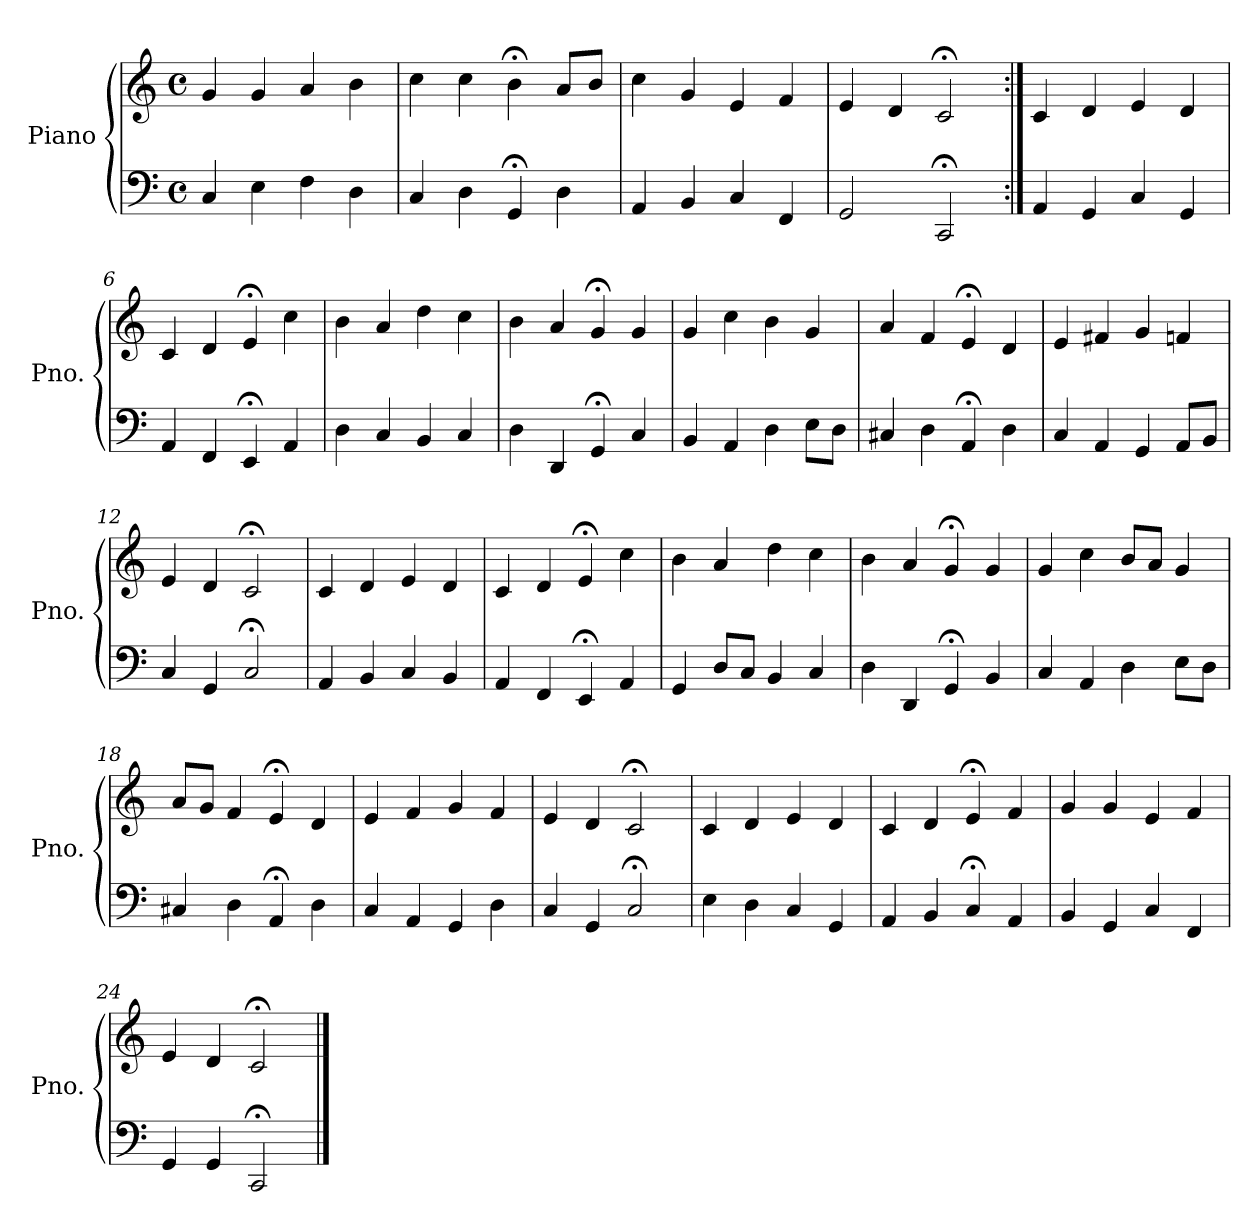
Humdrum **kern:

**kern	**kern
*part1	*part1
*staff2	*staff1
*I"Piano	*
*I'Pno.	*
*clefF4	*clefG2
*k[]	*k[]
*M4/4	*M4/4
*met(c)	*met(c)
=1	=1
4C/	4g/
4E\	4g/
4F\	4a/
4D\	4b\
=2	=2
4C/	4cc\
4D\	4cc\
4GG;</	4b;<\
4D\	8a/L
.	8b/J
=3	=3
4AA/	4cc\
4BB/	4g/
4C/	4e/
4FF/	4f/
=4	=4
2GG/	4e/
.	4d/
2CC;</	2c;</
=5:|!	=5:|!
4AA/	4c/
4GG/	4d/
4C/	4e/
4GG/	4d/
=6	=6
4AA/	4c/
4FF/	4d/
4EE;</	4e;</
4AA/	4cc\
=7	=7
4D\	4b\
4C/	4a/
4BB/	4dd\
4C/	4cc\
!!LO:LB:g=z
=8	=8
4D\	4b\
4DD/	4a/
4GG;</	4g;</
4C/	4g/
=9	=9
4BB/	4g/
4AA/	4cc\
4D\	4b\
8E\L	4g/
8D\J	.
=10	=10
4C#X/	4a/
4D\	4f/
4AA;</	4e;</
4D\	4d/
=11	=11
4C/	4e/
4AA/	4f#X/
4GG/	4g/
8AA/L	4fn/
8BB/J	.
=12	=12
4C/	4e/
4GG/	4d/
2C;</	2c;</
=13	=13
4AA/	4c/
4BB/	4d/
4C/	4e/
4BB/	4d/
=14	=14
4AA/	4c/
4FF/	4d/
4EE;</	4e;</
4AA/	4cc\
!!LO:LB:g=z
=15	=15
4GG/	4b\
8D/L	4a/
8C/J	.
4BB/	4dd\
4C/	4cc\
=16	=16
4D\	4b\
4DD/	4a/
4GG;</	4g;</
4BB/	4g/
=17	=17
4C/	4g/
4AA/	4cc\
4D\	8b/L
.	8a/J
8E\L	4g/
8D\J	.
=18	=18
4C#X/	8a/L
.	8g/J
4D\	4f/
4AA;</	4e;</
4D\	4d/
=19	=19
4C/	4e/
4AA/	4f/
4GG/	4g/
4D\	4f/
=20	=20
4C/	4e/
4GG/	4d/
2C;</	2c;</
=21	=21
4E\	4c/
4D\	4d/
4C/	4e/
4GG/	4d/
!!LO:LB:g=z
=22	=22
4AA/	4c/
4BB/	4d/
4C;</	4e;</
4AA/	4f/
=23	=23
4BB/	4g/
4GG/	4g/
4C/	4e/
4FF/	4f/
=24	=24
4GG/	4e/
4GG/	4d/
2CC;</	2c;</
==	==
*-	*-
